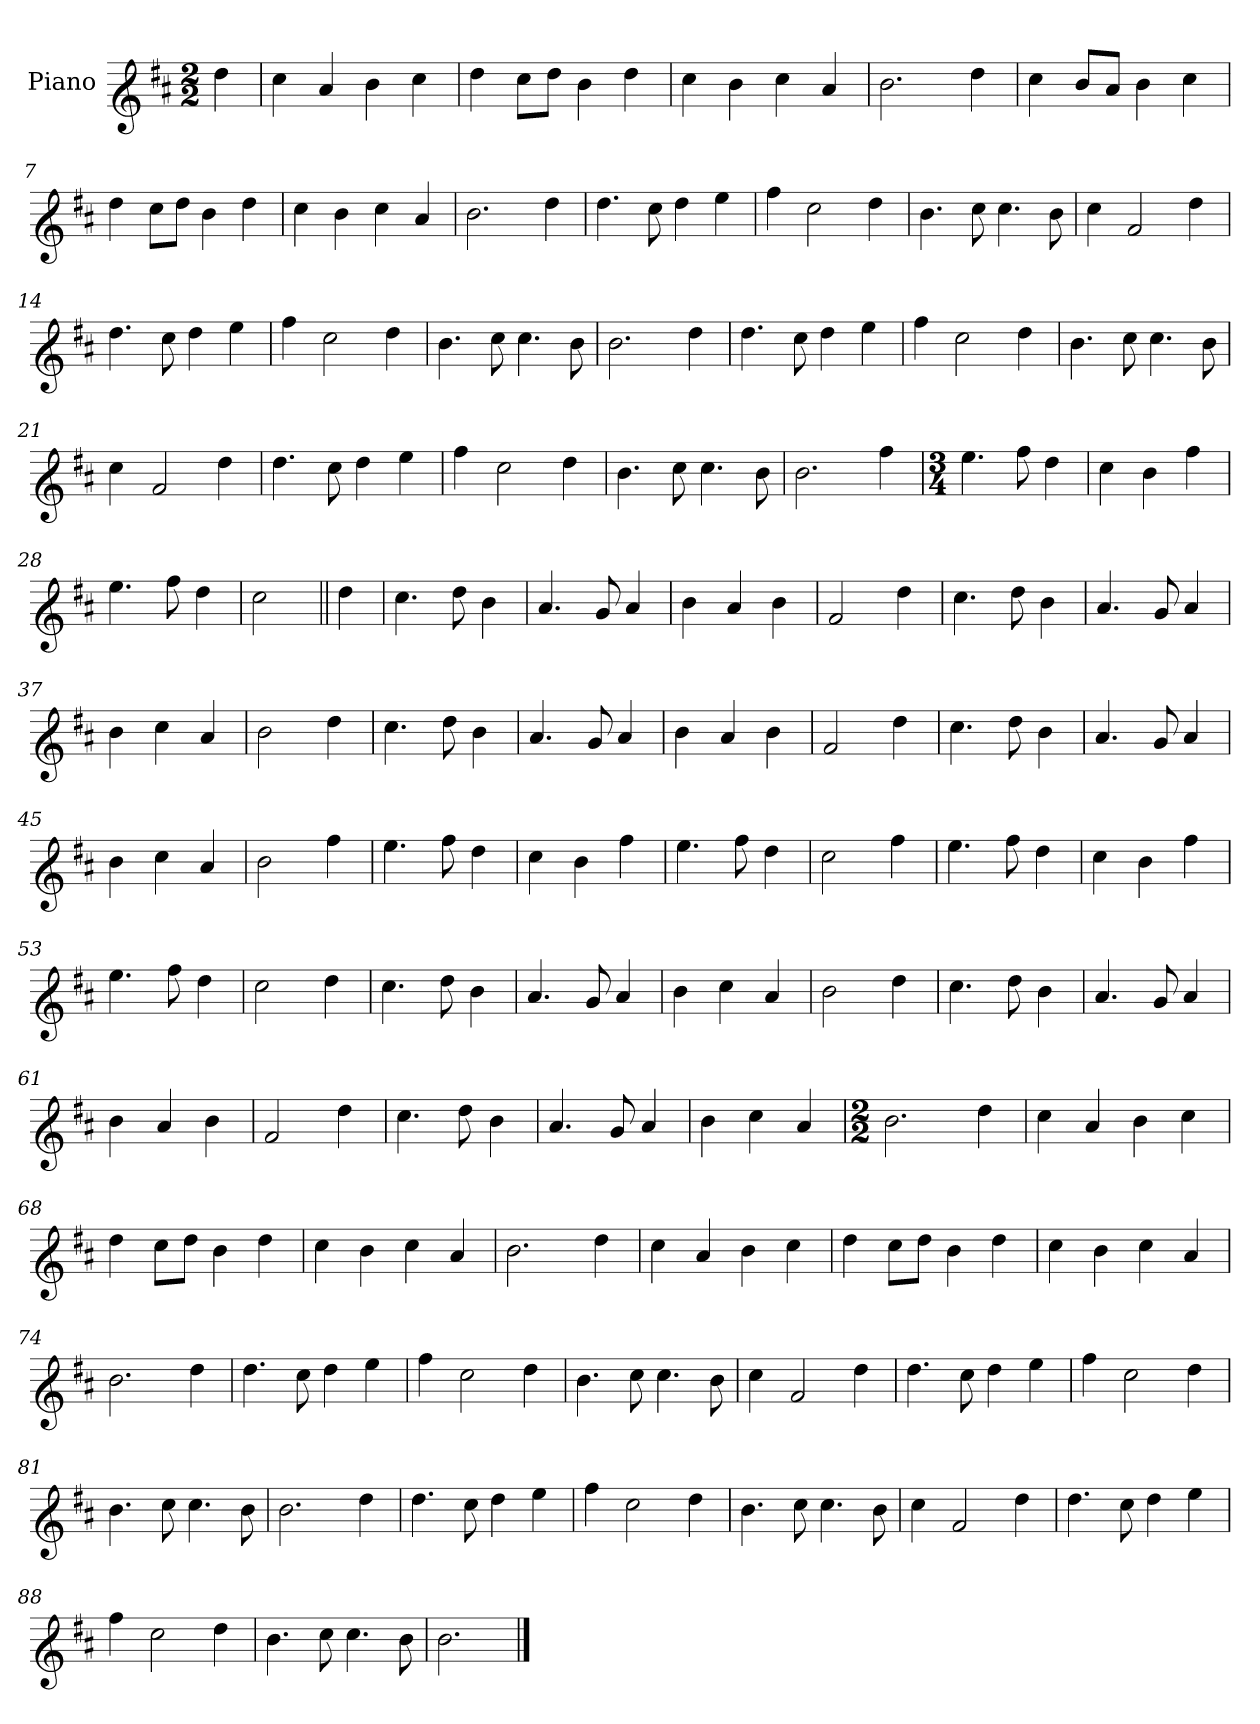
**kern
*part1
*staff1
*I"Piano
*I'Pno.
*clefG1
*k[f#c#]
*M2/2
=1
4ff#\
=2
4ee\
4cc#/
4dd\
4ee\
=3
4ff#\
8ee\L
8ff#\J
4dd\
4ff#\
=4
4ee\
4dd\
4ee\
4cc#/
=5
2.dd\
4ff#\
=6
4ee\
8dd/L
8cc#/J
4dd\
4ee\
=7
4ff#\
8ee\L
8ff#\J
4dd\
4ff#\
=8
4ee\
4dd\
4ee\
4cc#/
=9
2.dd\
4ff#\
!!LO:LB:g=z
=10
4.ff#\
8ee\
4ff#\
4gg\
=11
4aa\
2ee\
4ff#\
=12
4.dd\
8ee\
4.ee\
8dd\
=13
4ee\
2a/
4ff#\
=14
4.ff#\
8ee\
4ff#\
4gg\
=15
4aa\
2ee\
4ff#\
=16
4.dd\
8ee\
4.ee\
8dd\
=17
2.dd\
4ff#\
=18
4.ff#\
8ee\
4ff#\
4gg\
!!LO:LB:g=z
=19
4aa\
2ee\
4ff#\
=20
4.dd\
8ee\
4.ee\
8dd\
=21
4ee\
2a/
4ff#\
=22
4.ff#\
8ee\
4ff#\
4gg\
=23
4aa\
2ee\
4ff#\
=24
4.dd\
8ee\
4.ee\
8dd\
=25
2.dd\
4aa\
=26
*M3/4
4.gg\
8aa\
4ff#\
=27
4ee\
4dd\
4aa\
!!LO:LB:g=z
=28
4.gg\
8aa\
4ff#\
=29
2ee\
=30||
4ff#\
=31
4.ee\
8ff#\
4dd\
=32
4.cc#/
8b/
4cc#/
=33
4dd\
4cc#/
4dd\
=34
2a/
4ff#\
=35
4.ee\
8ff#\
4dd\
=36
4.cc#/
8b/
4cc#/
=37
4dd\
4ee\
4cc#/
=38
2dd\
4ff#\
!!LO:LB:g=z
=39
4.ee\
8ff#\
4dd\
=40
4.cc#/
8b/
4cc#/
=41
4dd\
4cc#/
4dd\
=42
2a/
4ff#\
=43
4.ee\
8ff#\
4dd\
=44
4.cc#/
8b/
4cc#/
=45
4dd\
4ee\
4cc#/
=46
2dd\
4aa\
=47
4.gg\
8aa\
4ff#\
=48
4ee\
4dd\
4aa\
!!LO:LB:g=z
=49
4.gg\
8aa\
4ff#\
=50
2ee\
4aa\
=51
4.gg\
8aa\
4ff#\
=52
4ee\
4dd\
4aa\
=53
4.gg\
8aa\
4ff#\
=54
2ee\
4ff#\
=55
4.ee\
8ff#\
4dd\
=56
4.cc#/
8b/
4cc#/
=57
4dd\
4ee\
4cc#/
=58
2dd\
4ff#\
!!LO:LB:g=z
=59
4.ee\
8ff#\
4dd\
=60
4.cc#/
8b/
4cc#/
=61
4dd\
4cc#/
4dd\
=62
2a/
4ff#\
=63
4.ee\
8ff#\
4dd\
=64
4.cc#/
8b/
4cc#/
=65
4dd\
4ee\
4cc#/
=66
*M2/2
2.dd\
4ff#\
=67
4ee\
4cc#/
4dd\
4ee\
!!LO:LB:g=z
=68
4ff#\
8ee\L
8ff#\J
4dd\
4ff#\
=69
4ee\
4dd\
4ee\
4cc#/
=70
2.dd\
4ff#\
=71
4ee\
4cc#/
4dd\
4ee\
=72
4ff#\
8ee\L
8ff#\J
4dd\
4ff#\
=73
4ee\
4dd\
4ee\
4cc#/
=74
2.dd\
4ff#\
=75
4.ff#\
8ee\
4ff#\
4gg\
=76
4aa\
2ee\
4ff#\
!!LO:LB:g=z
=77
4.dd\
8ee\
4.ee\
8dd\
=78
4ee\
2a/
4ff#\
=79
4.ff#\
8ee\
4ff#\
4gg\
=80
4aa\
2ee\
4ff#\
=81
4.dd\
8ee\
4.ee\
8dd\
=82
2.dd\
4ff#\
=83
4.ff#\
8ee\
4ff#\
4gg\
=84
4aa\
2ee\
4ff#\
=85
4.dd\
8ee\
4.ee\
8dd\
!!LO:LB:g=z
=86
4ee\
2a/
4ff#\
=87
4.ff#\
8ee\
4ff#\
4gg\
=88
4aa\
2ee\
4ff#\
=89
4.dd\
8ee\
4.ee\
8dd\
=90
2.dd\
==
*-
